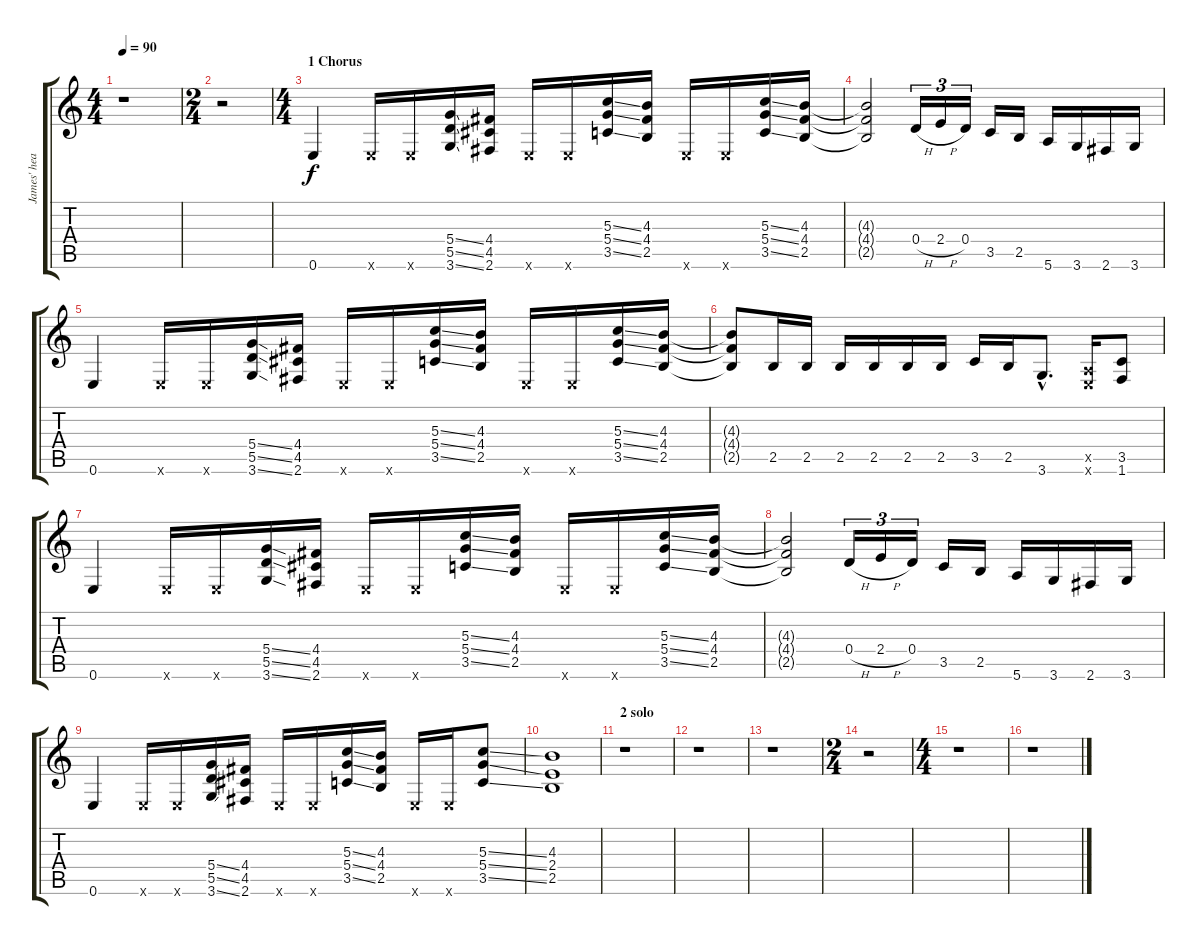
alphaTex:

\track ("James' heavy" "James' hea") {instrument distortionguitar}
\staff {score tabs}
\tuning (E4 B3 G3 D3 A2 E2) {hide}
\ts (4 4)
\tempo 90
\clef g2
\ks c
r.1{dy f} |
\ts (2 4)
r.2 |
\ts (4 4)
\section ("" "1 Chorus")
0.6.4 0.6{x}.16 0.6{x}.16 (5.4{ss} 5.5{ss} 3.6{ss}).16 (4.4 4.5 2.6).16 0.6{x}.16 0.6{x}.16 (5.3{ss} 5.4{ss} 3.5{ss}).16 (4.3 4.4 2.5).16 0.6{x}.16 0.6{x}.16 (5.3{ss} 5.4{ss} 3.5{ss}).16 (4.3 4.4 2.5).16 |
(4.3{t} 4.4{t} 2.5{t}).2 0.4{h}.16{tu (3 2)} 2.4{h}.16{tu (3 2)} 0.4.16{tu (3 2)} 3.5.16 2.5.16 5.6.16 3.6.16 2.6.16 3.6.16 |
0.6.4 0.6{x}.16 0.6{x}.16 (5.4{ss} 5.5{ss} 3.6{ss}).16 (4.4 4.5 2.6).16 0.6{x}.16 0.6{x}.16 (5.3{ss} 5.4{ss} 3.5{ss}).16 (4.3 4.4 2.5).16 0.6{x}.16 0.6{x}.16 (5.3{ss} 5.4{ss} 3.5{ss}).16 (4.3 4.4 2.5).16 |
(4.3{t} 4.4{t} 2.5{t}).8 2.5.16 2.5.16 2.5.16 2.5.16 2.5.16 2.5.16 3.5.16 2.5.16 3.6{hac}.8{d} (0.5{x} 0.6{x}).16 (3.5 1.6).8 |
0.6.4 0.6{x}.16 0.6{x}.16 (5.4{ss} 5.5{ss} 3.6{ss}).16 (4.4 4.5 2.6).16 0.6{x}.16 0.6{x}.16 (5.3{ss} 5.4{ss} 3.5{ss}).16 (4.3 4.4 2.5).16 0.6{x}.16 0.6{x}.16 (5.3{ss} 5.4{ss} 3.5{ss}).16 (4.3 4.4 2.5).16 |
(4.3{t} 4.4{t} 2.5{t}).2 0.4{h}.16{tu (3 2)} 2.4{h}.16{tu (3 2)} 0.4.16{tu (3 2)} 3.5.16 2.5.16 5.6.16 3.6.16 2.6.16 3.6.16 |
0.6.4 0.6{x}.16 0.6{x}.16 (5.4{ss} 5.5{ss} 3.6{ss}).16 (4.4 4.5 2.6).16 0.6{x}.16 0.6{x}.16 (5.3{ss} 5.4{ss} 3.5{ss}).16 (4.3 4.4 2.5).16 0.6{x}.16 0.6{x}.16 (5.3{ss} 5.4{ss} 3.5{ss}).8 |
(4.3 2.4 2.5).1 |
\section ("" "2 solo")
r.1 |
r.1 |
r.1 |
\ts (2 4)
r.2 |
\ts (4 4)
r.1 |
r.1
